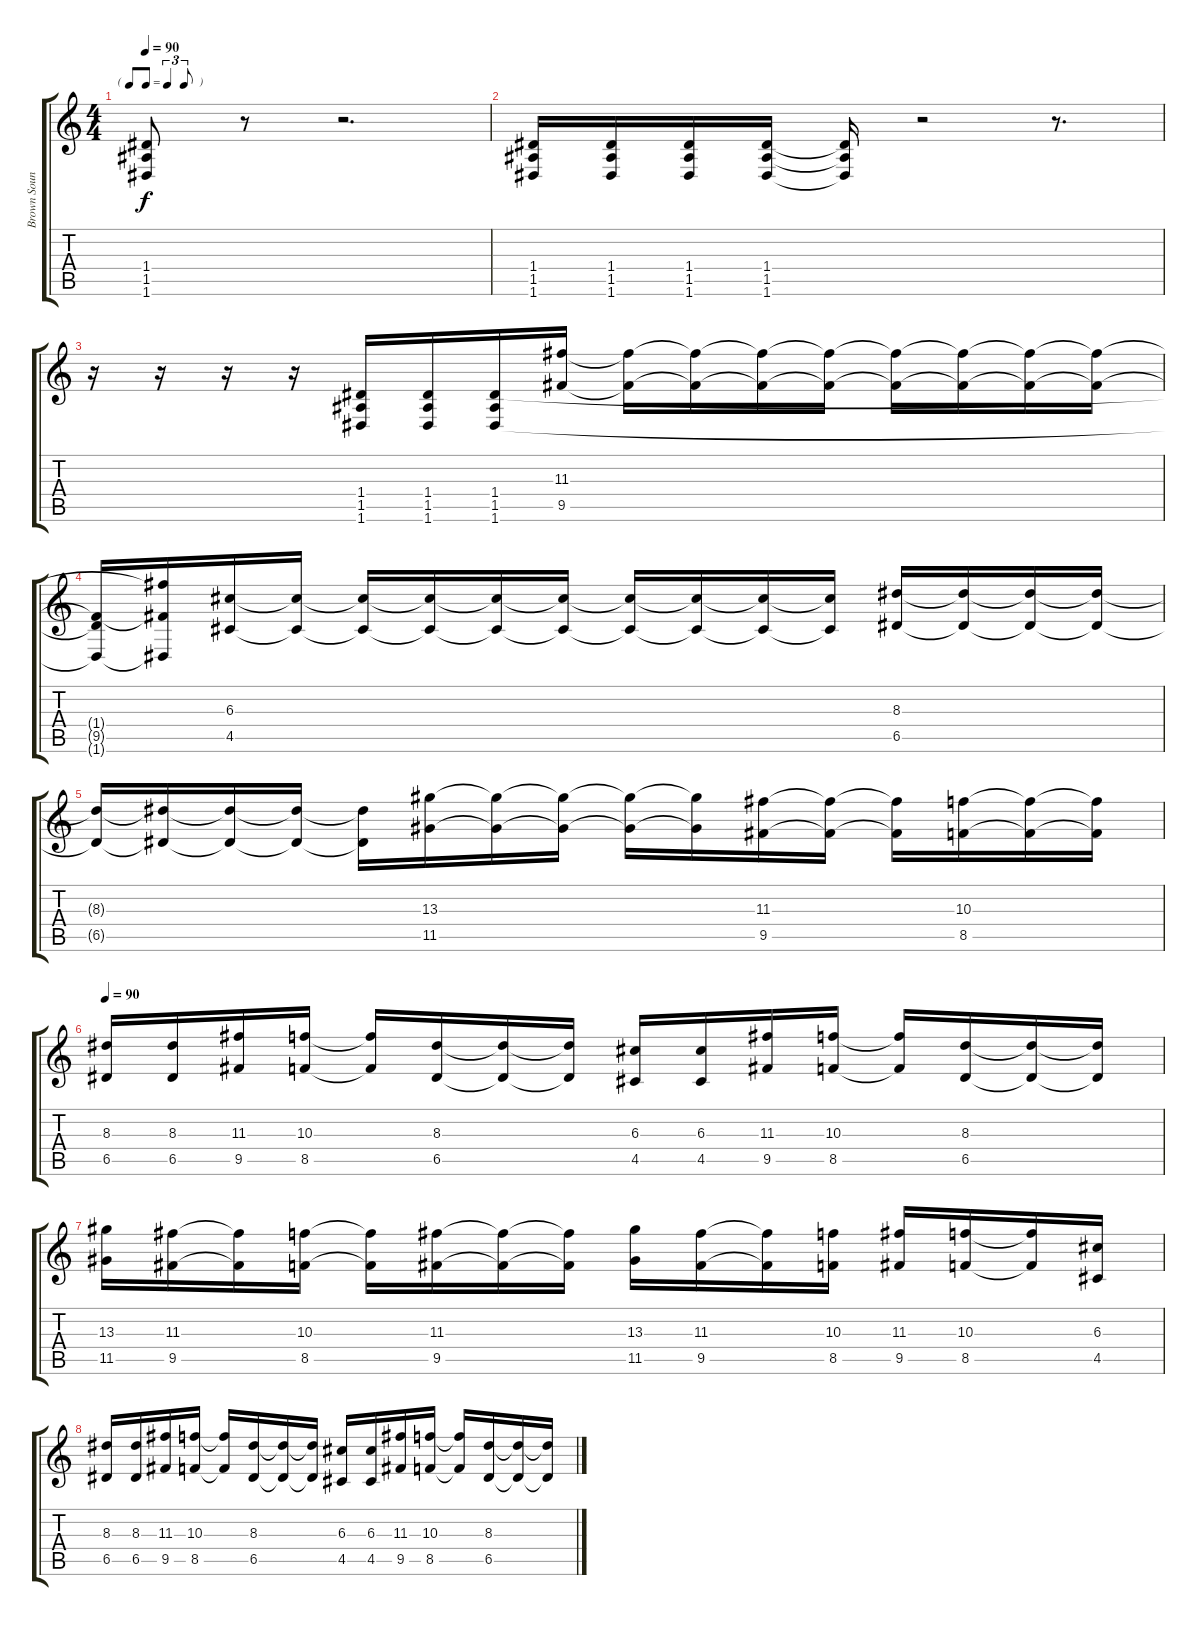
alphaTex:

\track ("Brown Sound" "Brown Soun") {instrument distortionguitar}
\staff {score tabs}
\tuning (E4 B3 G3 D3 A2 D2) {hide}
\ts (4 4)
\tf triplet8th
\tempo 90
\tempo 120
\tempo 90
\clef g2
\ks c
(1.4 1.5 1.6).8{dy f instrument distortionguitar} r.8 r.2{d} |
(1.4 1.5 1.6).16 (1.4 1.5 1.6).16 (1.4 1.5 1.6).16 (1.4 1.5 1.6).16 (1.4{t} 1.5{t} 1.6{t}).16 r.2 r.8{d} |
r.16 r.16 r.16 r.16 (1.4 1.5 1.6).16 (1.4 1.5 1.6).16 (1.4 1.5 1.6).16 (11.3 9.5).16 (11.3{t} 9.5{t}).16 (11.3{t} 9.5{t}).16 (11.3{t} 9.5{t}).16 (11.3{t} 9.5{t}).16 (11.3{t} 9.5{t}).16 (11.3{t} 9.5{t}).16 (11.3{t} 9.5{t}).16 (11.3{t} 9.5{t}).16 |
(1.4{t} 9.5{t} 1.6{t}).16 (11.3{t} 9.5{t} 1.6{t}).16 (6.3 4.5).16 (6.3{t} 4.5{t}).16 (6.3{t} 4.5{t}).16 (6.3{t} 4.5{t}).16 (6.3{t} 4.5{t}).16 (6.3{t} 4.5{t}).16 (6.3{t} 4.5{t}).16 (6.3{t} 4.5{t}).16 (6.3{t} 4.5{t}).16 (6.3{t} 4.5{t}).16 (8.3 6.5).16 (8.3{t} 6.5{t}).16 (8.3{t} 6.5{t}).16 (8.3{t} 6.5{t}).16 |
(8.3{t} 6.5{t}).16 (8.3{t} 6.5{t}).16 (8.3{t} 6.5{t}).16 (8.3{t} 6.5{t}).16 (8.3{t} 6.5{t}).16 (13.3 11.5).16 (13.3{t} 11.5{t}).16 (13.3{t} 11.5{t}).16 (13.3{t} 11.5{t}).16 (13.3{t} 11.5{t}).16 (11.3 9.5).16 (11.3{t} 9.5{t}).16 (11.3{t} 9.5{t}).16 (10.3 8.5).16 (10.3{t} 8.5{t}).16 (10.3{t} 8.5{t}).16 |
\tempo 90
(8.3 6.5).16 (8.3 6.5).16 (11.3 9.5).16 (10.3 8.5).16 (10.3{t} 8.5{t}).16 (8.3 6.5).16 (8.3{t} 6.5{t}).16 (8.3{t} 6.5{t}).16 (6.3 4.5).16 (6.3 4.5).16 (11.3 9.5).16 (10.3 8.5).16 (10.3{t} 8.5{t}).16 (8.3 6.5).16 (8.3{t} 6.5{t}).16 (8.3{t} 6.5{t}).16 |
(13.3 11.5).16 (11.3 9.5).16 (11.3{t} 9.5{t}).16 (10.3 8.5).16 (10.3{t} 8.5{t}).16 (11.3 9.5).16 (11.3{t} 9.5{t}).16 (11.3{t} 9.5{t}).16 (13.3 11.5).16 (11.3 9.5).16 (11.3{t} 9.5{t}).16 (10.3 8.5).16 (11.3 9.5).16 (10.3 8.5).16 (10.3{t} 8.5{t}).16 (6.3 4.5).16 |
(8.3 6.5).16 (8.3 6.5).16 (11.3 9.5).16 (10.3 8.5).16 (10.3{t} 8.5{t}).16 (8.3 6.5).16 (8.3{t} 6.5{t}).16 (8.3{t} 6.5{t}).16 (6.3 4.5).16 (6.3 4.5).16 (11.3 9.5).16 (10.3 8.5).16 (10.3{t} 8.5{t}).16 (8.3 6.5).16 (8.3{t} 6.5{t}).16 (8.3{t} 6.5{t}).16
